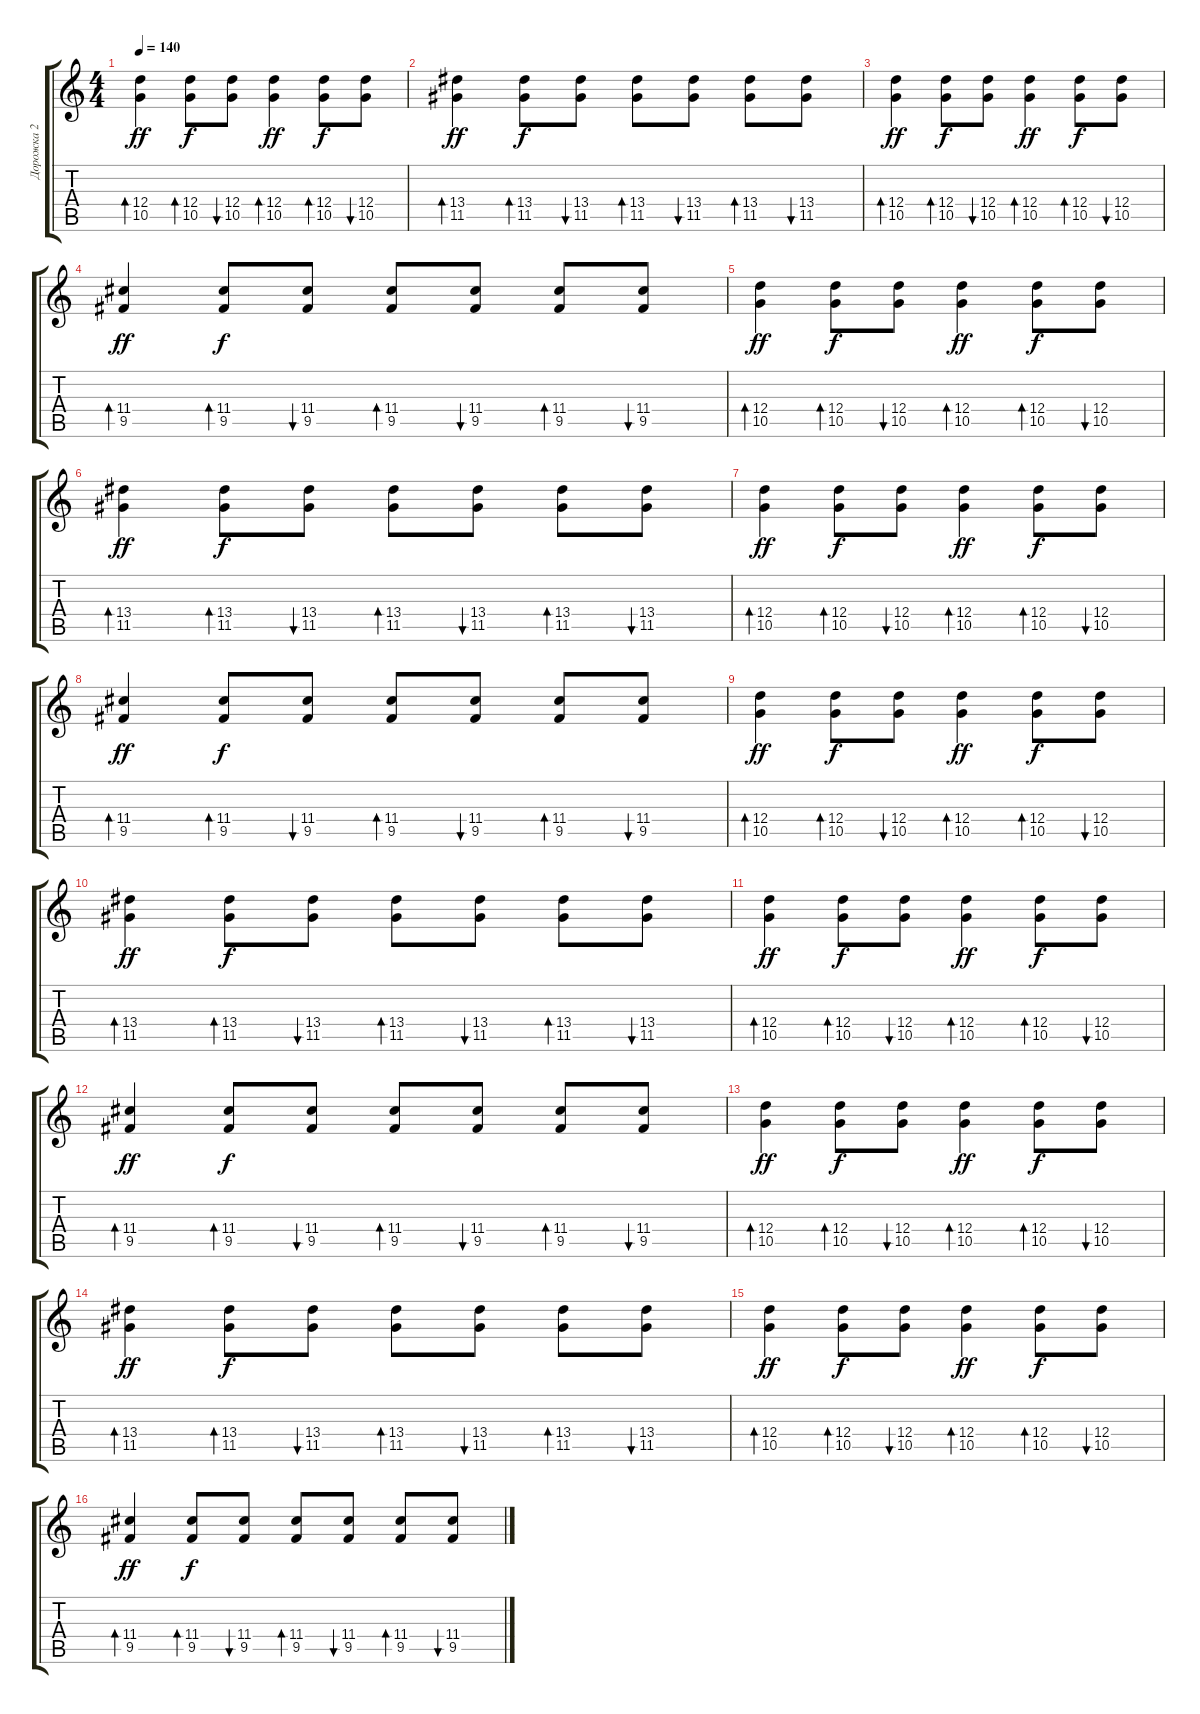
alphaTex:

\track ("Дорожка 2" "Дорожка 2") {instrument acousticguitarsteel}
\staff {score tabs}
\tuning (E4 B3 G3 D3 A2 E2) {hide}
\ts (4 4)
\tempo 140
\clef g2
\ks c
(12.4 10.5).4{bd 60 dy ff beam Down} (12.4 10.5).8{bd 60 dy f} (12.4 10.5).8{bu 60} (12.4 10.5).4{bd 60 dy ff beam Down} (12.4 10.5).8{bd 60 dy f} (12.4 10.5).8{bu 60} |
(13.4 11.5).4{bd 60 dy ff} (13.4 11.5).8{bd 60 dy f} (13.4 11.5).8{bu 60} (13.4 11.5).8{bd 60} (13.4 11.5).8{bu 60} (13.4 11.5).8{bd 60} (13.4 11.5).8{bu 60} |
(12.4 10.5).4{bd 60 dy ff beam Down} (12.4 10.5).8{bd 60 dy f} (12.4 10.5).8{bu 60} (12.4 10.5).4{bd 60 dy ff beam Down} (12.4 10.5).8{bd 60 dy f} (12.4 10.5).8{bu 60} |
(11.4 9.5).4{bd 60 dy ff} (11.4 9.5).8{bd 60 dy f} (11.4 9.5).8{bu 60} (11.4 9.5).8{bd 60} (11.4 9.5).8{bu 60} (11.4 9.5).8{bd 60} (11.4 9.5).8{bu 60} |
(12.4 10.5).4{bd 60 dy ff beam Down} (12.4 10.5).8{bd 60 dy f} (12.4 10.5).8{bu 60} (12.4 10.5).4{bd 60 dy ff beam Down} (12.4 10.5).8{bd 60 dy f} (12.4 10.5).8{bu 60} |
(13.4 11.5).4{bd 60 dy ff} (13.4 11.5).8{bd 60 dy f} (13.4 11.5).8{bu 60} (13.4 11.5).8{bd 60} (13.4 11.5).8{bu 60} (13.4 11.5).8{bd 60} (13.4 11.5).8{bu 60} |
(12.4 10.5).4{bd 60 dy ff beam Down} (12.4 10.5).8{bd 60 dy f} (12.4 10.5).8{bu 60} (12.4 10.5).4{bd 60 dy ff beam Down} (12.4 10.5).8{bd 60 dy f} (12.4 10.5).8{bu 60} |
(11.4 9.5).4{bd 60 dy ff} (11.4 9.5).8{bd 60 dy f} (11.4 9.5).8{bu 60} (11.4 9.5).8{bd 60} (11.4 9.5).8{bu 60} (11.4 9.5).8{bd 60} (11.4 9.5).8{bu 60} |
(12.4 10.5).4{bd 60 dy ff beam Down} (12.4 10.5).8{bd 60 dy f} (12.4 10.5).8{bu 60} (12.4 10.5).4{bd 60 dy ff beam Down} (12.4 10.5).8{bd 60 dy f} (12.4 10.5).8{bu 60} |
(13.4 11.5).4{bd 60 dy ff} (13.4 11.5).8{bd 60 dy f} (13.4 11.5).8{bu 60} (13.4 11.5).8{bd 60} (13.4 11.5).8{bu 60} (13.4 11.5).8{bd 60} (13.4 11.5).8{bu 60} |
(12.4 10.5).4{bd 60 dy ff beam Down} (12.4 10.5).8{bd 60 dy f} (12.4 10.5).8{bu 60} (12.4 10.5).4{bd 60 dy ff beam Down} (12.4 10.5).8{bd 60 dy f} (12.4 10.5).8{bu 60} |
(11.4 9.5).4{bd 60 dy ff} (11.4 9.5).8{bd 60 dy f} (11.4 9.5).8{bu 60} (11.4 9.5).8{bd 60} (11.4 9.5).8{bu 60} (11.4 9.5).8{bd 60} (11.4 9.5).8{bu 60} |
(12.4 10.5).4{bd 60 dy ff beam Down} (12.4 10.5).8{bd 60 dy f} (12.4 10.5).8{bu 60} (12.4 10.5).4{bd 60 dy ff beam Down} (12.4 10.5).8{bd 60 dy f} (12.4 10.5).8{bu 60} |
(13.4 11.5).4{bd 60 dy ff} (13.4 11.5).8{bd 60 dy f} (13.4 11.5).8{bu 60} (13.4 11.5).8{bd 60} (13.4 11.5).8{bu 60} (13.4 11.5).8{bd 60} (13.4 11.5).8{bu 60} |
(12.4 10.5).4{bd 60 dy ff beam Down} (12.4 10.5).8{bd 60 dy f} (12.4 10.5).8{bu 60} (12.4 10.5).4{bd 60 dy ff beam Down} (12.4 10.5).8{bd 60 dy f} (12.4 10.5).8{bu 60} |
(11.4 9.5).4{bd 60 dy ff} (11.4 9.5).8{bd 60 dy f} (11.4 9.5).8{bu 60} (11.4 9.5).8{bd 60} (11.4 9.5).8{bu 60} (11.4 9.5).8{bd 60} (11.4 9.5).8{bu 60}
